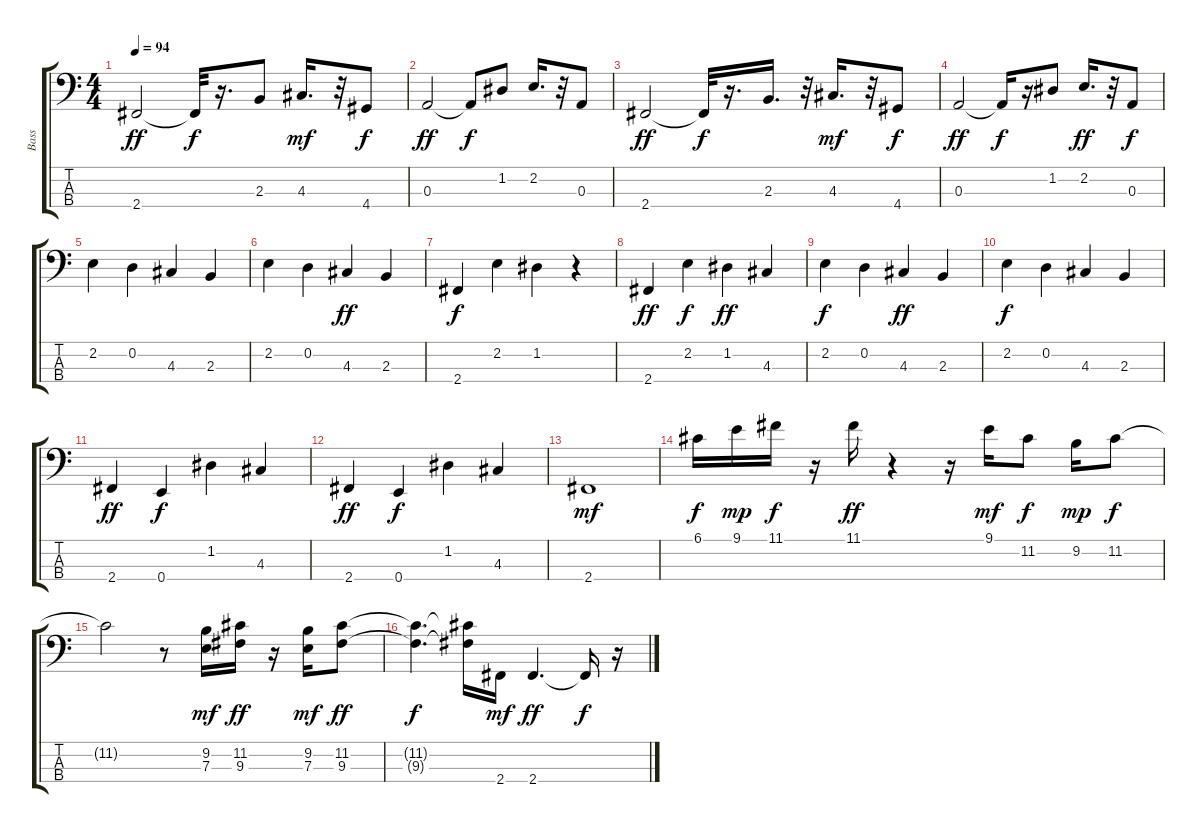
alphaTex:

\track ("Bass" "Bass") {instrument electricbassfinger}
\staff {score tabs}
\tuning (G2 D2 A1 E1) {hide}
\ts (4 4)
\tempo 94
\clef f4
\ks c
2.4.2{dy ff} 2.4{t}.32{dy f} r.16{d} 2.3.8 4.3.16{d dy mf} r.32 4.4.8{dy f} |
0.3.2{dy ff} 0.3{t}.8{dy f} 1.2.8 2.2.16{d} r.32 0.3.8 |
2.4.2{dy ff} 2.4{t}.32{dy f} r.16{d} 2.3.16{d} r.32 4.3.16{d dy mf} r.32 4.4.8{dy f} |
0.3.2{dy ff} 0.3{t}.16{dy f} r.16 1.2.8 2.2.16{d dy ff} r.32 0.3.8{dy f} |
2.2.4 0.2.4 4.3.4 2.3.4 |
2.2.4 0.2.4 4.3.4{dy ff} 2.3.4 |
2.4.4{dy f} 2.2.4 1.2.4 r.4 |
2.4.4{dy ff} 2.2.4{dy f} 1.2.4{dy ff} 4.3.4 |
2.2.4{dy f} 0.2.4 4.3.4{dy ff} 2.3.4 |
2.2.4{dy f} 0.2.4 4.3.4 2.3.4 |
2.4.4{dy ff} 0.4.4{dy f} 1.2.4 4.3.4 |
2.4.4{dy ff} 0.4.4{dy f} 1.2.4 4.3.4 |
2.4.1{dy mf} |
6.1.16{dy f instrument slapbass1} 9.1.16{dy mp} 11.1.16{dy f} r.16 11.1.16{dy ff} r.4 r.16 9.1.16{dy mf} 11.2.8{dy f} 9.2.16{dy mp} 11.2.8{dy f} |
11.2{t}.2 r.8 (9.2 7.3).16{dy mf} (11.2 9.3).16{dy ff} r.16 (9.2 7.3).16{dy mf} (11.2 9.3).8{dy ff} |
(11.2{t} 9.3{t}).4{d dy f} (11.2{t} 9.3{t}).16 2.4.16{dy mf} 2.4.4{d dy ff} 2.4{t}.16{dy f} r.16
